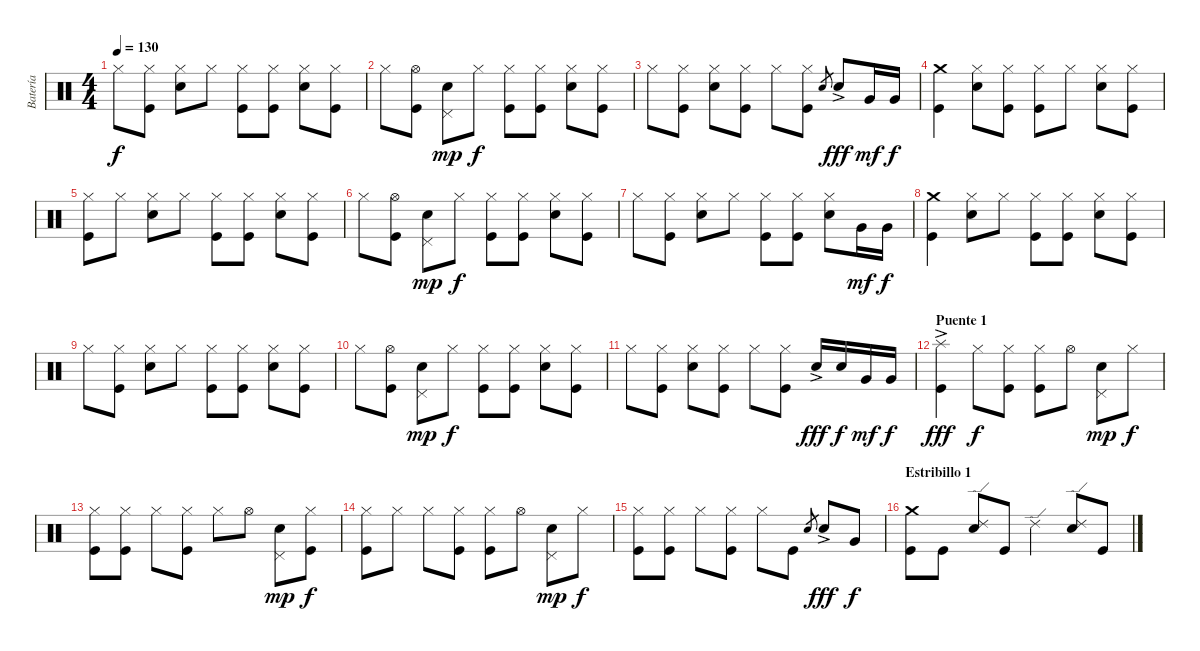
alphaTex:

\track ("Batería" "Batería") {instrument percussion}
\staff {score}
\articulation defaults
\ts (4 4)
\tempo 130
\clef neutral
\ks c "Hi-Hat (closed)".8{dy f}
("Kick (hit)" "Hi-Hat (closed)").8 ("Electric Snare (hit)" "Hi-Hat (closed)").8 "Hi-Hat (closed)".8 ("Kick (hit)" "Hi-Hat (closed)").8 ("Kick (hit)" "Hi-Hat (closed)").8 ("Electric Snare (hit)" "Hi-Hat (closed)").8 ("Kick (hit)" "Hi-Hat (closed)").8 |
"Hi-Hat (closed)".8 ("Kick (hit)" "Hi-Hat (open)").8 ("Electric Snare (hit)" "Pedal Hi-Hat (hit)").8{dy mp} "Hi-Hat (closed)".8{dy f} ("Kick (hit)" "Hi-Hat (closed)").8 ("Kick (hit)" "Hi-Hat (closed)").8 ("Electric Snare (hit)" "Hi-Hat (closed)").8 ("Kick (hit)" "Hi-Hat (closed)").8 |
"Hi-Hat (closed)".8 ("Kick (hit)" "Hi-Hat (closed)").8 ("Electric Snare (hit)" "Hi-Hat (closed)").8 ("Kick (hit)" "Hi-Hat (closed)").8 "Hi-Hat (closed)".8 ("Kick (hit)" "Hi-Hat (closed)").8 "Electric Snare (hit)".8{gr} "Electric Snare (hit)"{ac}.8{dy fff} "Very Low Tom (hit)".16{dy mf} "Very Low Tom (hit)".16{dy f} |
("Kick (hit)" "Crash medium (hit)").4 ("Electric Snare (hit)" "Hi-Hat (closed)").8 ("Kick (hit)" "Hi-Hat (closed)").8 ("Kick (hit)" "Hi-Hat (closed)").8 "Hi-Hat (closed)".8 ("Electric Snare (hit)" "Hi-Hat (closed)").8 ("Kick (hit)" "Hi-Hat (closed)").8 |
("Kick (hit)" "Hi-Hat (closed)").8 "Hi-Hat (closed)".8 ("Electric Snare (hit)" "Hi-Hat (closed)").8 "Hi-Hat (closed)".8 ("Kick (hit)" "Hi-Hat (closed)").8 ("Kick (hit)" "Hi-Hat (closed)").8 ("Electric Snare (hit)" "Hi-Hat (closed)").8 ("Kick (hit)" "Hi-Hat (closed)").8 |
"Hi-Hat (closed)".8 ("Kick (hit)" "Hi-Hat (open)").8 ("Electric Snare (hit)" "Pedal Hi-Hat (hit)").8{dy mp} "Hi-Hat (closed)".8{dy f} ("Kick (hit)" "Hi-Hat (closed)").8 ("Kick (hit)" "Hi-Hat (closed)").8 ("Electric Snare (hit)" "Hi-Hat (closed)").8 ("Kick (hit)" "Hi-Hat (closed)").8 |
"Hi-Hat (closed)".8 ("Kick (hit)" "Hi-Hat (closed)").8 ("Electric Snare (hit)" "Hi-Hat (closed)").8 "Hi-Hat (closed)".8 ("Kick (hit)" "Hi-Hat (closed)").8 ("Kick (hit)" "Hi-Hat (closed)").8 ("Electric Snare (hit)" "Hi-Hat (closed)").8 "Very Low Tom (hit)".16{dy mf} "Very Low Tom (hit)".16{dy f} |
("Kick (hit)" "Crash medium (hit)").4 ("Electric Snare (hit)" "Hi-Hat (closed)").8 "Hi-Hat (closed)".8 ("Kick (hit)" "Hi-Hat (closed)").8 ("Kick (hit)" "Hi-Hat (closed)").8 ("Electric Snare (hit)" "Hi-Hat (closed)").8 ("Kick (hit)" "Hi-Hat (closed)").8 |
"Hi-Hat (closed)".8 ("Kick (hit)" "Hi-Hat (closed)").8 ("Electric Snare (hit)" "Hi-Hat (closed)").8 "Hi-Hat (closed)".8 ("Kick (hit)" "Hi-Hat (closed)").8 ("Kick (hit)" "Hi-Hat (closed)").8 ("Electric Snare (hit)" "Hi-Hat (closed)").8 ("Kick (hit)" "Hi-Hat (closed)").8 |
"Hi-Hat (closed)".8 ("Kick (hit)" "Hi-Hat (open)").8 ("Electric Snare (hit)" "Pedal Hi-Hat (hit)").8{dy mp} "Hi-Hat (closed)".8{dy f} ("Kick (hit)" "Hi-Hat (closed)").8 ("Kick (hit)" "Hi-Hat (closed)").8 ("Electric Snare (hit)" "Hi-Hat (closed)").8 ("Kick (hit)" "Hi-Hat (closed)").8 |
"Hi-Hat (closed)".8 ("Kick (hit)" "Hi-Hat (closed)").8 ("Electric Snare (hit)" "Hi-Hat (closed)").8 ("Kick (hit)" "Hi-Hat (closed)").8 "Hi-Hat (closed)".8 ("Kick (hit)" "Hi-Hat (closed)").8 "Electric Snare (hit)"{ac}.16{dy fff} "Electric Snare (hit)".16{dy f} "Very Low Tom (hit)".16{dy mf} "Very Low Tom (hit)".16{dy f} |
\section ("" "Puente 1")
("Kick (hit)" "Splash (hit)"{ac}).4{dy fff} "Hi-Hat (closed)".8{dy f} ("Kick (hit)" "Hi-Hat (closed)").8 ("Kick (hit)" "Hi-Hat (closed)").8 "Hi-Hat (open)".8 ("Electric Snare (hit)" "Pedal Hi-Hat (hit)").8{dy mp} "Hi-Hat (closed)".8{dy f} |
("Kick (hit)" "Hi-Hat (closed)").8 ("Kick (hit)" "Hi-Hat (closed)").8 "Hi-Hat (closed)".8 ("Kick (hit)" "Hi-Hat (closed)").8 "Hi-Hat (closed)".8 "Hi-Hat (open)".8 ("Electric Snare (hit)" "Pedal Hi-Hat (hit)").8{dy mp} ("Kick (hit)" "Hi-Hat (closed)").8{dy f} |
("Kick (hit)" "Hi-Hat (closed)").8 "Hi-Hat (closed)".8 "Hi-Hat (closed)".8 ("Kick (hit)" "Hi-Hat (closed)").8 ("Kick (hit)" "Hi-Hat (closed)").8 "Hi-Hat (open)".8 ("Electric Snare (hit)" "Pedal Hi-Hat (hit)").8{dy mp} "Hi-Hat (closed)".8{dy f} |
("Kick (hit)" "Hi-Hat (closed)").8 ("Kick (hit)" "Hi-Hat (closed)").8 "Hi-Hat (closed)".8 ("Kick (hit)" "Hi-Hat (closed)").8 "Hi-Hat (closed)".8 "Kick (hit)".8 "Electric Snare (hit)".8{gr} "Electric Snare (hit)"{ac}.8{dy fff} "Very Low Tom (hit)".8{dy f} |
\section ("" "Estribillo 1")
("Kick (hit)" "Crash medium (hit)").8 "Kick (hit)".8 ("Electric Snare (hit)" "Ride (edge) 2").8 "Kick (hit)".8 "Ride (edge) 2".4 ("Electric Snare (hit)" "Ride (edge) 2").8 "Kick (hit)".8
